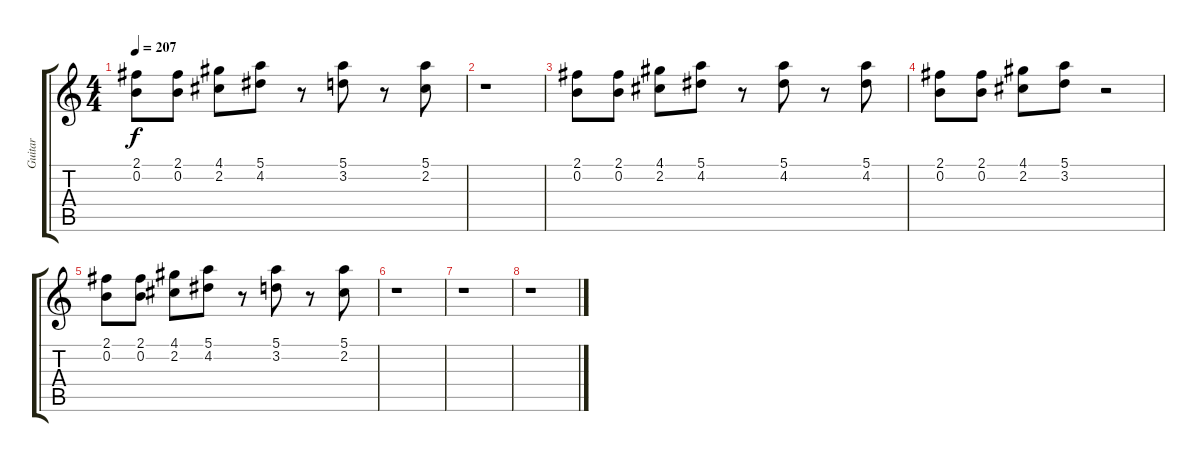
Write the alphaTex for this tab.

\track ("Guitar" "Guitar") {instrument distortionguitar}
\staff {score tabs}
\tuning (E4 B3 G3 D3 A2 E2) {hide}
\ts (4 4)
\tempo 207
\clef g2
\ks c
(2.1 0.2).8{dy f} (2.1 0.2).8 (4.1 2.2).8 (5.1 4.2).8 r.8 (5.1 3.2).8 r.8 (5.1 2.2).8 |
r.1 |
(2.1 0.2).8 (2.1 0.2).8 (4.1 2.2).8 (5.1 4.2).8 r.8 (5.1 4.2).8 r.8 (5.1 4.2).8 |
(2.1 0.2).8 (2.1 0.2).8 (4.1 2.2).8 (5.1 3.2).8 r.2 |
(2.1 0.2).8 (2.1 0.2).8 (4.1 2.2).8 (5.1 4.2).8 r.8 (5.1 3.2).8 r.8 (5.1 2.2).8 |
r.1 |
r.1 |
r.1
